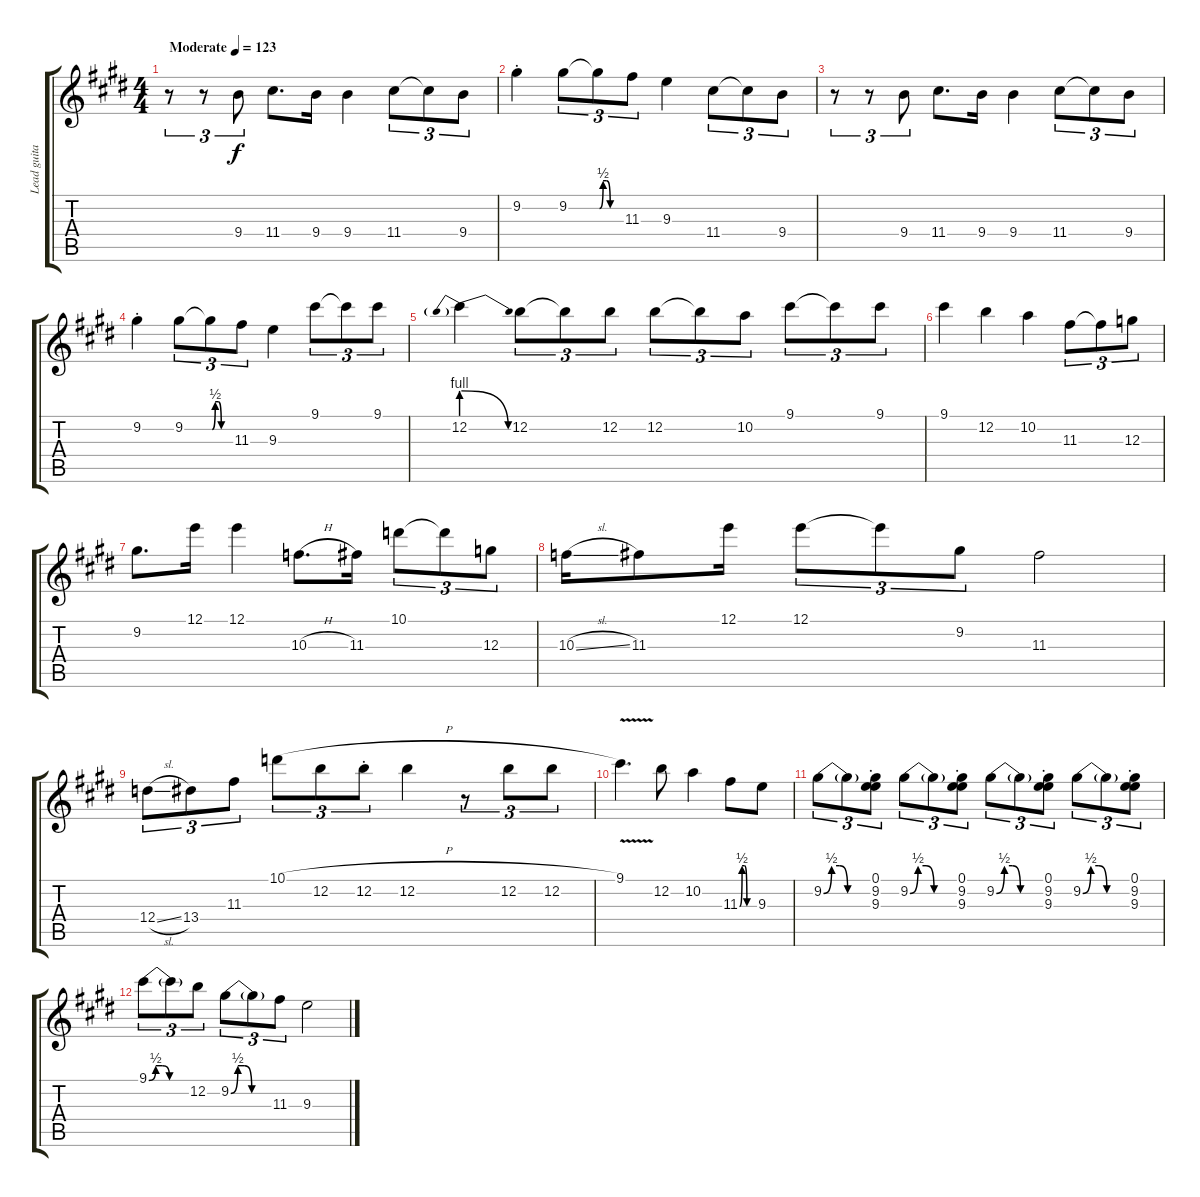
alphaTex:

\track ("Lead guitar" "Lead guita") {instrument overdrivenguitar}
\staff {score tabs}
\tuning (E4 B3 G3 D3 A2 E2) {hide}
\ts (4 4)
\tempo (123 "Moderate")
\clef g2
\ks e
r.8{tu (3 2) dy f instrument overdrivenguitar} r.8{tu (3 2)} 9.4.8{tu (3 2)} 11.4.8{d} 9.4.16 9.4.4 11.4.8{tu (3 2)} 11.4{t}.8{tu (3 2)} 9.4.8{tu (3 2)} |
9.2{st}.4 9.2.8{tu (3 2)} 9.2{be (custom 0 0 10 2 20 2 30 0 60 0) t}.8{tu (3 2)} 11.3.8{tu (3 2)} 9.3.4 11.4.8{tu (3 2)} 11.4{t}.8{tu (3 2)} 9.4.8{tu (3 2)} |
r.8{tu (3 2)} r.8{tu (3 2)} 9.4.8{tu (3 2)} 11.4.8{d} 9.4.16 9.4.4 11.4.8{tu (3 2)} 11.4{t}.8{tu (3 2)} 9.4.8{tu (3 2)} |
9.2{st}.4 9.2.8{tu (3 2)} 9.2{be (custom 0 0 10 2 20 2 30 0 60 0) t}.8{tu (3 2)} 11.3.8{tu (3 2)} 9.3.4 9.1.8{tu (3 2)} 9.1{t}.8{tu (3 2)} 9.1.8{tu (3 2)} |
12.2{be (prebendrelease 0 4 60 0)}.4 12.2.8{tu (3 2)} 12.2{t}.8{tu (3 2)} 12.2.8{tu (3 2)} 12.2.8{tu (3 2)} 12.2{t}.8{tu (3 2)} 10.2.8{tu (3 2)} 9.1.8{tu (3 2)} 9.1{t}.8{tu (3 2)} 9.1.8{tu (3 2)} |
9.1.4 12.2.4 10.2.4 11.3.8{tu (3 2)} 11.3{t}.8{tu (3 2)} 12.3.8{tu (3 2)} |
9.2.8{d} 12.1.16 12.1.4 10.3{h}.8{d} 11.3.16 10.1.8{tu (3 2)} 10.1{t}.8{tu (3 2)} 12.3.8{tu (3 2)} |
10.3{sl}.16 11.3.8 12.1.16 12.1.8{tu (3 2)} 12.1{t}.8{tu (3 2)} 9.2.8{tu (3 2)} 11.3.2 |
12.4{sl}.8{tu (3 2)} 13.4.8{tu (3 2)} 11.3.8{tu (3 2)} 10.1{h}.8{tu (3 2)} 12.2.8{tu (3 2)} 12.2{st}.8{tu (3 2)} 12.2.4 r.8{tu (3 2)} 12.2.8{tu (3 2)} 12.2.8{tu (3 2)} |
9.1{v}.4{d} 12.2.8 10.2.4 11.3{be (custom 0 0 10 2 20 2 30 0 60 0)}.8 9.3.8 |
9.2{be (custom 0 0 10 2 20 2 30 0 60 0)}.8{tu (3 2)} 9.2{t}.8{tu (3 2)} (0.1 9.2{st} 9.3).8{tu (3 2)} 9.2{be (custom 0 0 10 2 20 2 30 0 60 0)}.8{tu (3 2)} 9.2{t}.8{tu (3 2)} (0.1 9.2{st} 9.3).8{tu (3 2)} 9.2{be (custom 0 0 10 2 20 2 30 0 60 0)}.8{tu (3 2)} 9.2{t}.8{tu (3 2)} (0.1 9.2{st} 9.3).8{tu (3 2)} 9.2{be (custom 0 0 10 2 20 2 30 0 60 0)}.8{tu (3 2)} 9.2{t}.8{tu (3 2)} (0.1 9.2{st} 9.3).8{tu (3 2)} |
9.1{be (custom 0 0 10 2 20 2 30 0 60 0)}.8{tu (3 2)} 9.1{t}.8{tu (3 2)} 12.2.8{tu (3 2)} 9.2{be (custom 0 0 10 2 20 2 30 0 60 0)}.8{tu (3 2)} 9.2{t}.8{tu (3 2)} 11.3.8{tu (3 2)} 9.3.2
